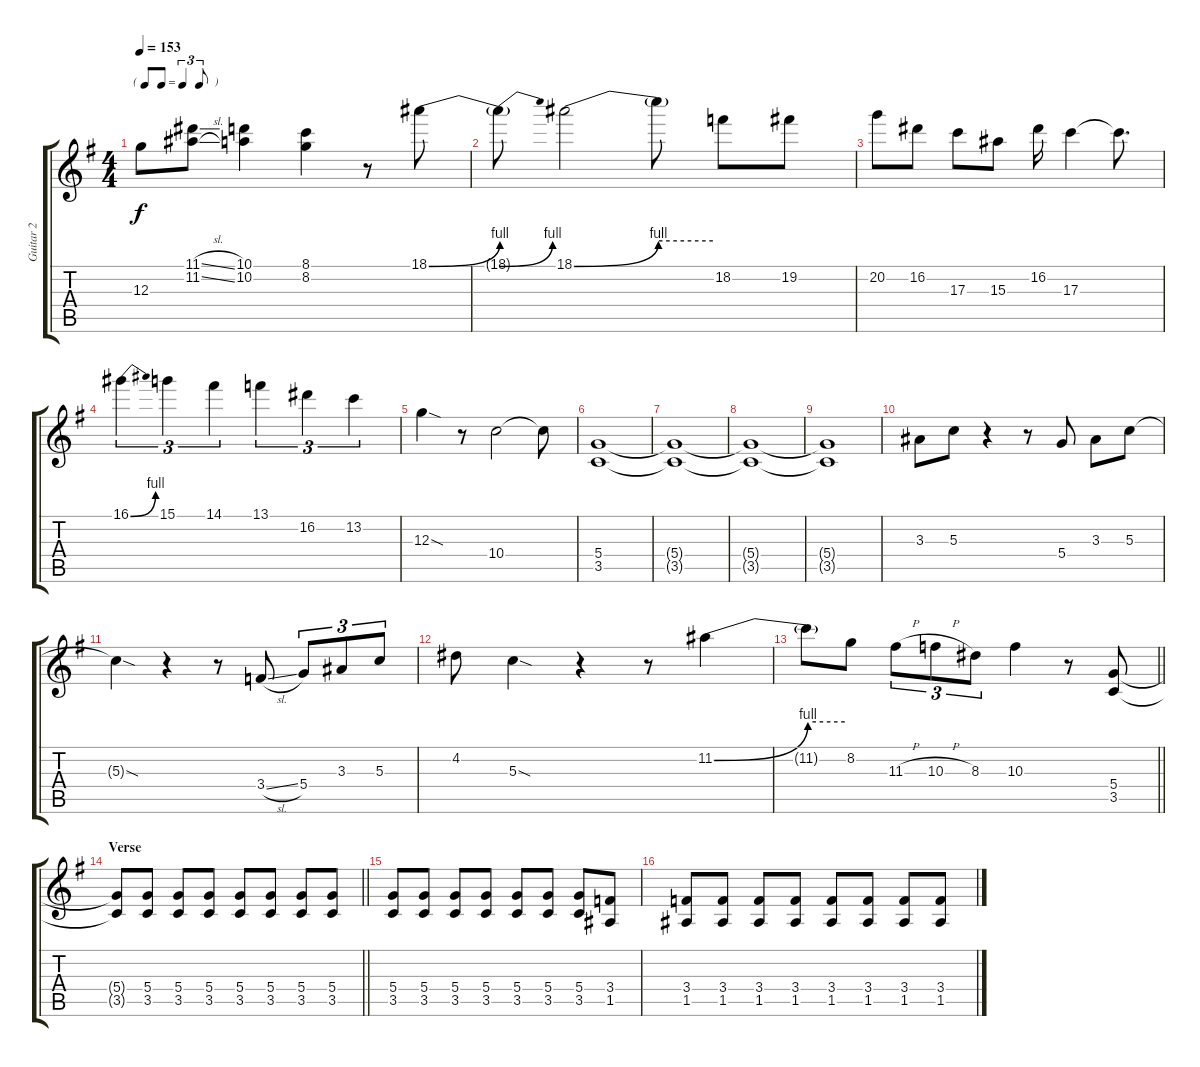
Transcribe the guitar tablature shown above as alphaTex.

\track ("Guitar 2" "Guitar 2") {instrument overdrivenguitar}
\staff {score tabs}
\tuning (E4 B3 G3 D3 A2 E2) {hide}
\ts (4 4)
\tf triplet8th
\tempo 153
\clef g2
\ks g
12.3{t}.8{dy f} (11.1{sl} 11.2{sl}).8 (10.1 10.2).4 (8.1 8.2).4 r.8 18.1{be (bend 0 0 60 4)}.8 |
18.1{be (bend 0 0 60 4) t}.8 18.1{be (bend 0 0 60 4)}.2 18.1{be (hold 0 4 60 4) t}.8 18.2.8 19.2.8 |
20.2.8 16.2.8 17.3.8 15.3.8 16.2.16 17.3.4 17.3{t}.8{d} |
16.1{be (bend 0 0 60 4)}.4{tu (3 2)} 15.1.4{tu (3 2)} 14.1.4{tu (3 2)} 13.1.4{tu (3 2)} 16.2.4{tu (3 2)} 13.2.4{tu (3 2)} |
12.3{sod}.4 r.8 10.4.2 10.4{t}.8 |
(5.4 3.5).1 |
(5.4{t} 3.5{t}).1 |
(5.4{t} 3.5{t}).1 |
(5.4{t} 3.5{t}).1 |
3.3.8 5.3.8 r.4 r.8 5.4.8 3.3.8 5.3.8 |
5.3{sod t}.4 r.4 r.8 3.4{sl}.8 5.4.8{tu (3 2)} 3.3.8{tu (3 2)} 5.3.8{tu (3 2)} |
4.2.8 5.3{sod}.4 r.4 r.8 11.2{be (bend 0 0 60 4)}.4 |
\barLineRight lightlight
11.2{be (hold 0 4 60 4) t}.8 8.2.8 11.3{h}.8{tu (3 2)} 10.3{h}.8{tu (3 2)} 8.3.8{tu (3 2)} 10.3.4 r.8 (5.4 3.5).8 |
\section ("" "Verse")
\barLineRight lightlight
(5.4{t} 3.5{t}).8 (5.4 3.5).8 (5.4 3.5).8 (5.4 3.5).8 (5.4 3.5).8 (5.4 3.5).8 (5.4 3.5).8 (5.4 3.5).8 |
(5.4 3.5).8 (5.4 3.5).8 (5.4 3.5).8 (5.4 3.5).8 (5.4 3.5).8 (5.4 3.5).8 (5.4 3.5).8 (3.4 1.5).8 |
(3.4 1.5).8 (3.4 1.5).8 (3.4 1.5).8 (3.4 1.5).8 (3.4 1.5).8 (3.4 1.5).8 (3.4 1.5).8 (3.4 1.5).8
